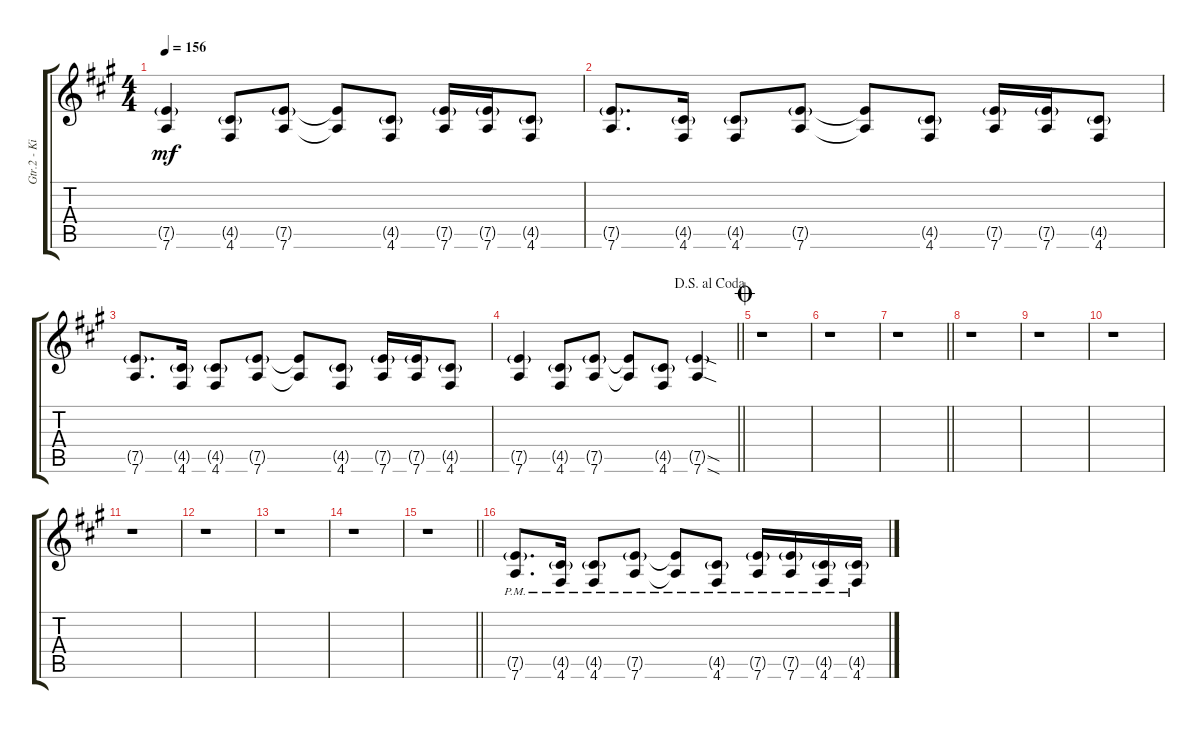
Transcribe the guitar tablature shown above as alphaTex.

\track ("Gtr.2 - Kim Thayil" "Gtr.2 - Ki") {instrument distortionguitar}
\staff {score tabs}
\tuning (E4 B3 G3 D3 A2 D2) {hide}
\ts (4 4)
\tempo 156
\clef g2
\ks a
(7.5{g} 7.6).4{dy mf} (4.5{g} 4.6).8 (7.5{g} 7.6).8 (7.5{t} 7.6{t}).8 (4.5{g} 4.6).8 (7.5{g} 7.6).16 (7.5{g} 7.6).16 (4.5{g} 4.6).8 |
(7.5{g} 7.6).8{d} (4.5{g} 4.6).16 (4.5{g} 4.6).8 (7.5{g} 7.6).8 (7.5{t} 7.6{t}).8 (4.5{g} 4.6).8 (7.5{g} 7.6).16 (7.5{g} 7.6).16 (4.5{g} 4.6).8 |
(7.5{g} 7.6).8{d} (4.5{g} 4.6).16 (4.5{g} 4.6).8 (7.5{g} 7.6).8 (7.5{t} 7.6{t}).8 (4.5{g} 4.6).8 (7.5{g} 7.6).16 (7.5{g} 7.6).16 (4.5{g} 4.6).8 |
\jump dalsegnoalcoda
\barLineRight lightlight
(7.5{g} 7.6).4 (4.5{g} 4.6).8 (7.5{g} 7.6).8 (7.5{t} 7.6{t}).8 (4.5{g} 4.6).8 (7.5{sod g} 7.6{sod}).4 |
\jump coda
r.1 |
r.1 |
\barLineRight lightlight
r.1 |
r.1 |
r.1 |
r.1 |
r.1 |
r.1 |
r.1 |
r.1 |
\barLineRight lightlight
r.1 |
(7.5{g pm} 7.6{pm}).8{d} (4.5{g pm} 4.6{pm}).16 (4.5{g pm} 4.6{pm}).8 (7.5{g pm} 7.6{pm}).8 (7.5{pm t} 7.6{pm t}).8 (4.5{g pm} 4.6{pm}).8 (7.5{g pm} 7.6{pm}).16 (7.5{g pm} 7.6{pm}).16 (4.5{g pm} 4.6{pm}).16 (4.5{g pm} 4.6{pm}).16
